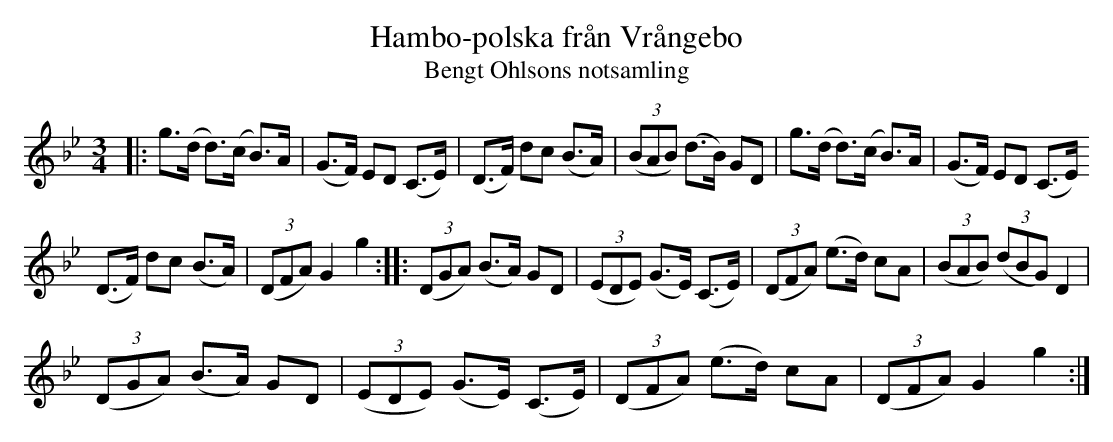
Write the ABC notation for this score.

X:1
T: Hambo-polska från Vrångebo
T:Bengt Ohlsons notsamling
M:3/4
K:Gm
L:1/8
O:Vrångebo, Linneryd, Småland
|: g(>d d)>(c B)>A| (G>F) ED (C>E)| (D>F) dc (B>A) | (3(BAB) (d>B) GD| g(>d d)>(c B)>A| (G>F) ED (C>E)
 (D>F) dc (B>A)| (3(DFA) G2 g2:| |: (3(DGA) (B>A) GD | (3(EDE) (G>E) (C>E) | (3(DFA) (e>d) cA | (3(BAB) (3(dBG) D2 |
(3(DGA) (B>A) GD | (3(EDE) (G>E) (C>E) | (3(DFA) (e>d) cA | (3(DFA) G2 g2 :|
